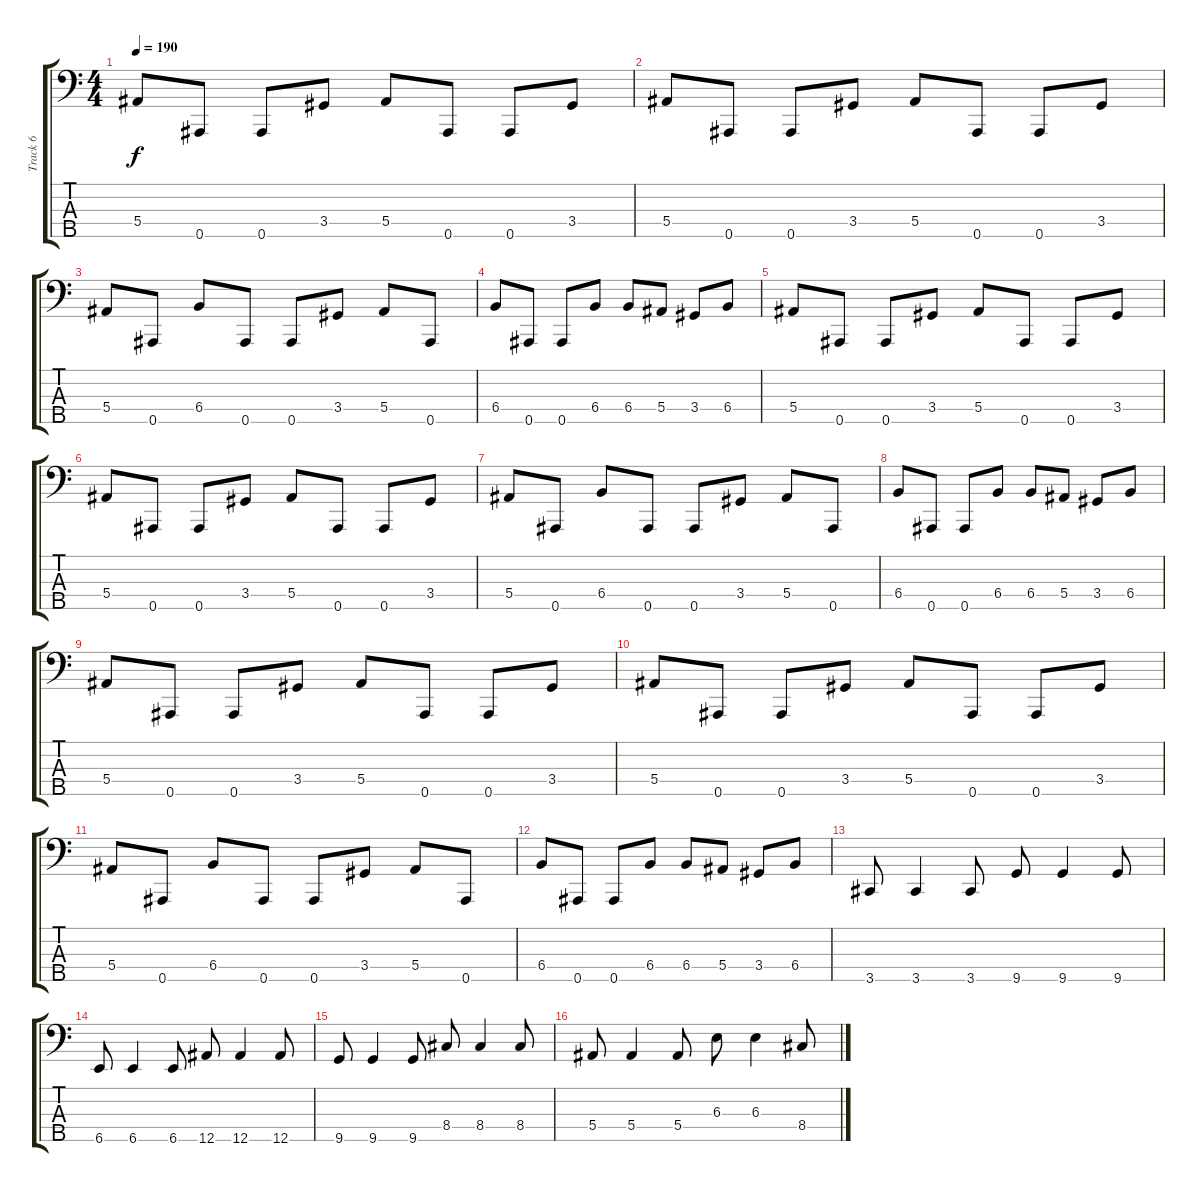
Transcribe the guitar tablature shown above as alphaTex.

\track ("Track 6" "Track 6") {instrument electricbassfinger}
\staff {score tabs}
\tuning (F2 D2 Bb1 F1 Bb0) {hide}
\ts (4 4)
\tempo 190
\clef f4
\ks c
5.4.8{dy f} 0.5.8 0.5.8 3.4.8 5.4.8 0.5.8 0.5.8 3.4.8 |
5.4.8 0.5.8 0.5.8 3.4.8 5.4.8 0.5.8 0.5.8 3.4.8 |
5.4.8 0.5.8 6.4.8 0.5.8 0.5.8 3.4.8 5.4.8 0.5.8 |
6.4.8 0.5.8 0.5.8 6.4.8 6.4.8 5.4.8 3.4.8 6.4.8 |
5.4.8 0.5.8 0.5.8 3.4.8 5.4.8 0.5.8 0.5.8 3.4.8 |
5.4.8 0.5.8 0.5.8 3.4.8 5.4.8 0.5.8 0.5.8 3.4.8 |
5.4.8 0.5.8 6.4.8 0.5.8 0.5.8 3.4.8 5.4.8 0.5.8 |
6.4.8 0.5.8 0.5.8 6.4.8 6.4.8 5.4.8 3.4.8 6.4.8 |
5.4.8 0.5.8 0.5.8 3.4.8 5.4.8 0.5.8 0.5.8 3.4.8 |
5.4.8 0.5.8 0.5.8 3.4.8 5.4.8 0.5.8 0.5.8 3.4.8 |
5.4.8 0.5.8 6.4.8 0.5.8 0.5.8 3.4.8 5.4.8 0.5.8 |
6.4.8 0.5.8 0.5.8 6.4.8 6.4.8 5.4.8 3.4.8 6.4.8 |
3.5.8 3.5.4 3.5.8 9.5.8 9.5.4 9.5.8 |
6.5.8 6.5.4 6.5.8 12.5.8 12.5.4 12.5.8 |
9.5.8 9.5.4 9.5.8 8.4.8 8.4.4 8.4.8 |
5.4.8 5.4.4 5.4.8 6.3.8 6.3.4 8.4.8
